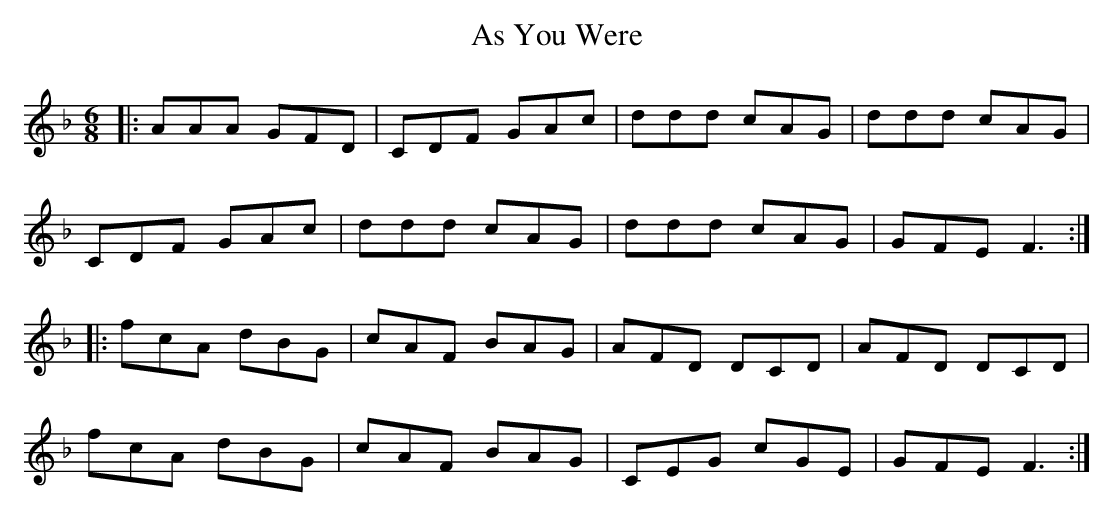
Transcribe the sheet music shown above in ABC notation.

X:1
T: As You Were
M: 6/8
L: 1/8
K: Fmaj
|:AAA GFD|CDF GAc|ddd cAG|ddd cAG|
CDF GAc|ddd cAG|ddd cAG|GFE F3:|
|:fcA dBG|cAF BAG|AFD DCD|AFD DCD|
fcA dBG|cAF BAG|CEG cGE|GFE F3:|
